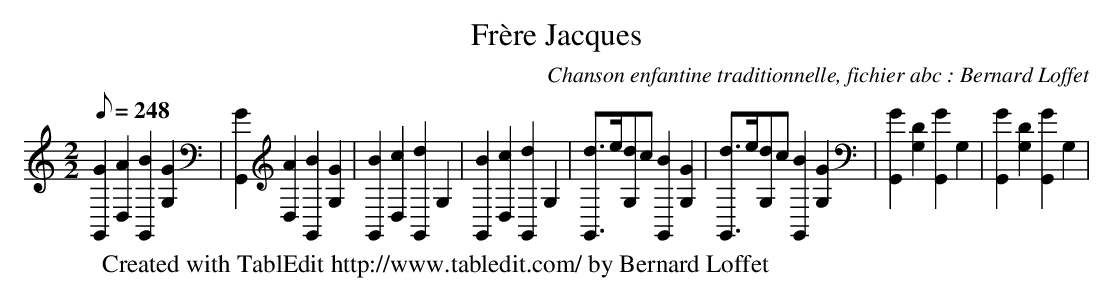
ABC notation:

X:1
T:Frère Jacques
C:Chanson enfantine traditionnelle, fichier abc : Bernard Loffet
L:1/8
Q:248
M:2/2
K:C
 [G2G,,2][A2D,2] [B2G,,2][G2G,2] | [G2G,,2][A2D,2] [B2G,,2][G2G,2] | [B2G,,2][c2D,2] [d2G,,2]G,2 | \
 [B2G,,2][c2D,2] [d2G,,2]G,2 | [d3/2G,,3/2]e/[dG,]c [B2G,,2][G2G,2] | [d3/2G,,3/2]e/[dG,]c [B2G,,2][G2G,2] | \
 [G2G,,2][D2G,2] [G2G,,2]G,2 | [G2G,,2][D2G,2] [G2G,,2]G,2 | \
W:Created with TablEdit http://www.tabledit.com/ by Bernard Loffet
